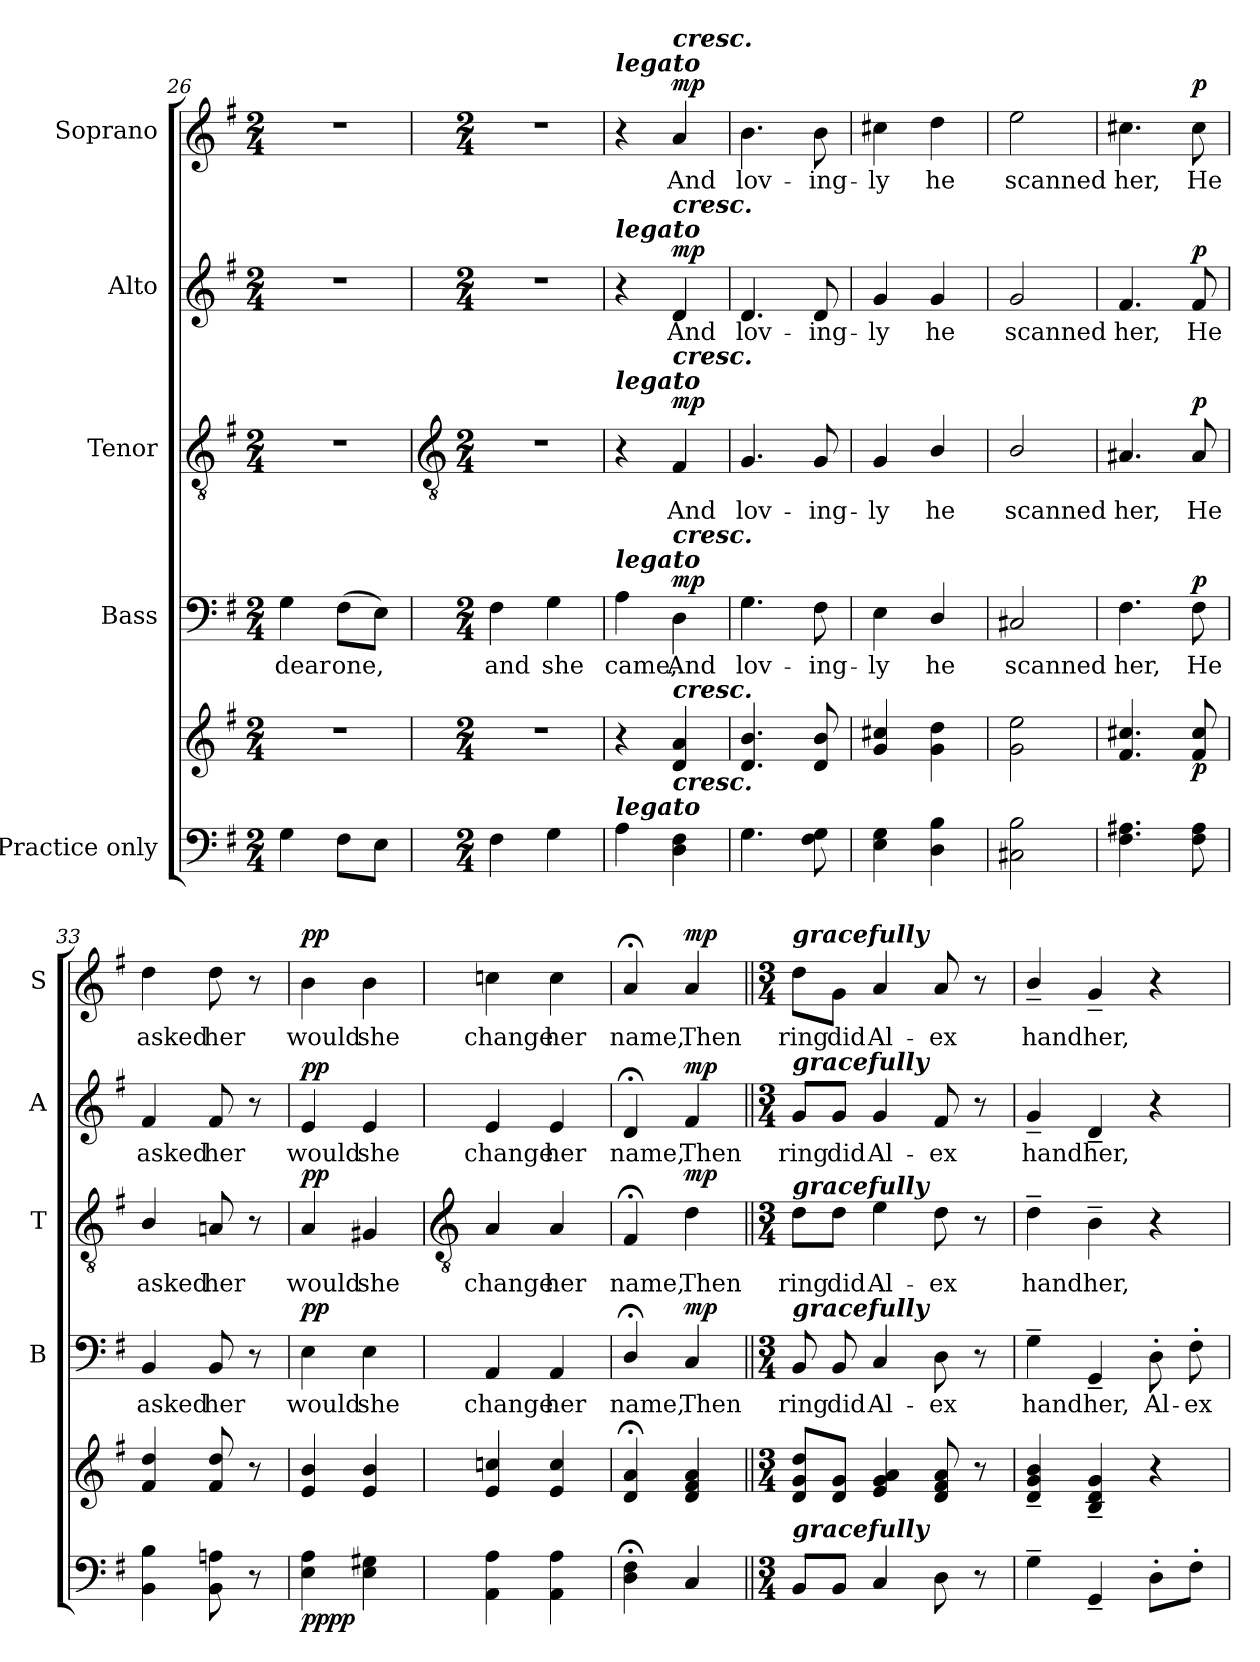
**kern	**kern	**dynam	**kern	**text	**dynam	**kern	**text	**dynam	**kern	**text	**dynam	**kern	**text	**dynam
*part5	*part5	*part5	*part4	*part4	*part4	*part3	*part3	*part3	*part2	*part2	*part2	*part1	*part1	*part1
*staff6	*staff5	*staff5/6	*staff4	*staff4	*staff4	*staff3	*staff3	*staff3	*staff2	*staff2	*staff2	*staff1	*staff1	*staff1
*I"Practice only	*	*	*I"Bass	*	*	*I"Tenor	*	*	*I"Alto	*	*	*I"Soprano	*	*
*	*	*	*I'B	*	*	*I'T	*	*	*I'A	*	*	*I'S	*	*
*clefF4	*clefG2	*	*clefF4	*	*	*clefGv2	*	*	*clefG2	*	*	*clefG2	*	*
*k[f#]	*k[f#]	*	*k[f#]	*	*	*k[f#]	*	*	*k[f#]	*	*	*k[f#]	*	*
*G:	*G:	*	*G:	*	*	*G:	*	*	*G:	*	*	*G:	*	*
*M2/4	*M2/4	*	*M2/4	*	*	*M2/4	*	*	*M2/4	*	*	*M2/4	*	*
=26	=26	=26	=26	=26	=26	=26	=26	=26	=26	=26	=26	=26	=26	=26
!	!LO:N:vis=1	!	!	!LO:LY:b	!	!LO:N:vis=1	!	!	!LO:N:vis=1	!	!	!LO:N:vis=1	!	!
4G	2r	.	4G	dear	.	2r	.	.	2r	.	.	2r	.	.
!	!	!	!	!LO:LY:b	!	!	!	!	!	!	!	!	!	!
8F#L	.	.	(>8F#L	one,	.	.	.	.	.	.	.	.	.	.
8EJ	.	.	8EJ)	.	.	.	.	.	.	.	.	.	.	.
!!LO:LB:g=z
=27	=27	=27	=27	=27	=27	=27	=27	=27	=27	=27	=27	=27	=27	=27
*	*	*	*	*	*	*clefGv2	*	*	*	*	*	*	*	*
*M2/4	*M2/4	*	*M2/4	*	*	*M2/4	*	*	*M2/4	*	*	*M2/4	*	*
!	!LO:N:vis=1	!	!	!LO:LY:b	!	!LO:N:vis=1	!	!	!LO:N:vis=1	!	!	!LO:N:vis=1	!	!
4F#	2r	.	4F#	and	.	2r	.	.	2r	.	.	2r	.	.
!	!	!	!	!LO:LY:b	!	!	!	!	!	!	!	!	!	!
4G	.	.	4G	she	.	.	.	.	.	.	.	.	.	.
=28	=28	=28	=28	=28	=28	=28	=28	=28	=28	=28	=28	=28	=28	=28
!	!	!	!	!	!	!	!	!	!	!	!	!LO:TX:a:Bi:t=legato	!	!
!	!	!	!	!	!	!	!	!	!LO:TX:a:Bi:t=legato	!	!	!	!	!
!	!	!	!	!	!	!LO:TX:a:Bi:t=legato	!	!	!	!	!	!	!	!
!	!	!	!LO:TX:a:Bi:t=legato	!	!	!	!	!	!	!	!	!	!	!
!LO:TX:a:Bi:t=legato	!	!	!	!	!	!	!	!	!	!	!	!	!	!
!	!	!	!	!LO:LY:b	!	!	!	!	!	!	!	!	!	!
4A	4r	.	4A	came,	.	4r	.	.	4r	.	.	4r	.	.
!	!	!	!	!	!	!	!	!	!	!	!	!LO:TX:a:Bi:t=cresc.	!	!
!	!	!	!	!	!	!	!	!	!LO:TX:a:Bi:t=cresc.	!	!	!	!	!
!	!	!	!	!	!	!LO:TX:a:Bi:t=cresc.	!	!	!	!	!	!	!	!
!	!	!	!LO:TX:a:Bi:t=cresc.	!	!	!	!	!	!	!	!	!	!	!
!	!LO:TX:a:Bi:t=cresc.	!	!	!	!	!	!	!	!	!	!	!	!	!
!LO:TX:a:Bi:t=cresc.	!	!	!	!	!	!	!	!	!	!	!	!	!	!
!	!	!LO:DY:b=2	!	!LO:LY:b	!	!	!LO:LY:b	!	!	!LO:LY:b	!	!	!LO:LY:b	!
!	!	!LO:DY:n=1:b	!	!	!LO:DY:b	!	!	!LO:DY:b	!	!	!LO:DY:b	!	!	!LO:DY:b
4D 4F#	4d 4a	mp mp	4D	And	mp	4F#	And	mp	4d	And	mp	4a	And	mp
=29	=29	=29	=29	=29	=29	=29	=29	=29	=29	=29	=29	=29	=29	=29
!	!	!	!	!LO:LY:b	!	!	!LO:LY:b	!	!	!LO:LY:b	!	!	!LO:LY:b	!
4.G	4.d 4.b	.	4.G	lov-	.	4.G	lov-	.	4.d	lov-	.	4.b	lov-	.
!	!	!	!	!LO:LY:b	!	!	!LO:LY:b	!	!	!LO:LY:b	!	!	!LO:LY:b	!
8F# 8G	8d 8b	.	8F#	-ing-	.	8G	-ing-	.	8d	-ing-	.	8b	-ing-	.
=30	=30	=30	=30	=30	=30	=30	=30	=30	=30	=30	=30	=30	=30	=30
!	!	!	!	!LO:LY:b	!	!	!LO:LY:b	!	!	!LO:LY:b	!	!	!LO:LY:b	!
4E 4G	4g 4cc#X	.	4E	-ly	.	4G	-ly	.	4g	-ly	.	4cc#X	-ly	.
!	!	!	!	!LO:LY:b	!	!	!LO:LY:b	!	!	!LO:LY:b	!	!	!LO:LY:b	!
4D\ 4B\	4g 4dd	.	4D/	he	.	4B/	he	.	4g	he	.	4dd	he	.
=31	=31	=31	=31	=31	=31	=31	=31	=31	=31	=31	=31	=31	=31	=31
!	!	!	!	!LO:LY:b	!	!	!LO:LY:b	!	!	!LO:LY:b	!	!	!LO:LY:b	!
2C#X 2B	2g 2ee	.	2C#X	scanned	.	2B/	scanned	.	2g	scanned	.	2ee	scanned	.
=32	=32	=32	=32	=32	=32	=32	=32	=32	=32	=32	=32	=32	=32	=32
!	!	!	!	!LO:LY:b	!	!	!LO:LY:b	!	!	!LO:LY:b	!	!	!LO:LY:b	!
4.F# 4.A#X	4.f# 4.cc#X	.	4.F#	her,	.	4.A#X	her,	.	4.f#	her,	.	4.cc#X	her,	.
!	!	!LO:DY:b	!	!LO:LY:b	!LO:DY:b	!	!LO:LY:b	!LO:DY:b	!	!LO:LY:b	!LO:DY:b	!	!LO:LY:b	!LO:DY:b
8F# 8A#	8f# 8cc#	p	8F#	He	p	8A#	He	p	8f#	He	p	8cc#	He	p
=33	=33	=33	=33	=33	=33	=33	=33	=33	=33	=33	=33	=33	=33	=33
!	!	!	!	!LO:LY:b	!	!	!LO:LY:b	!	!	!LO:LY:b	!	!	!LO:LY:b	!
4BB 4B	4f# 4dd	.	4BB	asked	.	4B/	asked	.	4f#	asked	.	4dd	asked	.
!	!	!	!	!LO:LY:b	!	!	!LO:LY:b	!	!	!LO:LY:b	!	!	!LO:LY:b	!
8BB 8An	8f# 8dd	.	8BB	her	.	8An	her	.	8f#	her	.	8dd	her	.
8r	8r	.	8r	.	.	8r	.	.	8r	.	.	8r	.	.
=34	=34	=34	=34	=34	=34	=34	=34	=34	=34	=34	=34	=34	=34	=34
!	!	!LO:DY:b=2	!	!LO:LY:b	!	!	!LO:LY:b	!	!	!LO:LY:b	!	!	!LO:LY:b	!
!	!	!LO:DY:n=1:b	!	!	!LO:DY:b	!	!	!LO:DY:b	!	!	!LO:DY:b	!	!	!LO:DY:b
4E 4A	4e 4b	pp pp	4E	would	pp	4A	would	pp	4e	would	pp	4b	would	pp
!	!	!	!	!LO:LY:b	!	!	!LO:LY:b	!	!	!LO:LY:b	!	!	!LO:LY:b	!
4E 4G#X	4e 4b	.	4E	she	.	4G#X	she	.	4e	she	.	4b	she	.
!!LO:LB:g=z
=35	=35	=35	=35	=35	=35	=35	=35	=35	=35	=35	=35	=35	=35	=35
*	*	*	*	*	*	*clefGv2	*	*	*	*	*	*	*	*
!	!	!	!	!LO:LY:b	!	!	!LO:LY:b	!	!	!LO:LY:b	!	!	!LO:LY:b	!
4AA 4A	4e 4ccn	.	4AA	change	.	4A	change	.	4e	change	.	4ccn	change	.
!	!	!	!	!LO:LY:b	!	!	!LO:LY:b	!	!	!LO:LY:b	!	!	!LO:LY:b	!
4AA 4A	4e 4cc	.	4AA	her	.	4A	her	.	4e	her	.	4cc	her	.
=36	=36	=36	=36	=36	=36	=36	=36	=36	=36	=36	=36	=36	=36	=36
!	!	!	!	!LO:LY:b	!	!	!LO:LY:b	!	!	!LO:LY:b	!	!	!LO:LY:b	!
4D\; 4F#\;	4d;< 4a;<	.	4D;</	name,	.	4F#;<	name,	.	4d;<	name,	.	4a;<	name,	.
!	!	!LO:DY:b=2	!	!LO:LY:b	!	!	!LO:LY:b	!	!	!LO:LY:b	!	!	!LO:LY:b	!
!	!	!LO:DY:n=1:b	!	!	!LO:DY:b	!	!	!LO:DY:b	!	!	!LO:DY:b	!	!	!LO:DY:b
4C	4d 4f# 4a	mp mp	4C	Then	mp	4d	Then	mp	4f#	Then	mp	4a	Then	mp
=37||	=37||	=37||	=37||	=37||	=37||	=37||	=37||	=37||	=37||	=37||	=37||	=37||	=37||	=37||
*M3/4	*M3/4	*	*M3/4	*	*	*M3/4	*	*	*M3/4	*	*	*M3/4	*	*
!	!	!	!	!	!	!	!	!	!	!	!	!LO:TX:a:Bi:t=gracefully	!	!
!	!	!	!	!	!	!	!	!	!LO:TX:a:Bi:t=gracefully	!	!	!	!	!
!	!	!	!	!	!	!LO:TX:a:Bi:t=gracefully	!	!	!	!	!	!	!	!
!	!	!	!LO:TX:a:Bi:t=gracefully	!	!	!	!	!	!	!	!	!	!	!
!LO:TX:a:Bi:t=gracefully	!	!	!	!	!	!	!	!	!	!	!	!	!	!
!	!	!	!	!LO:LY:b	!	!	!LO:LY:b	!	!	!LO:LY:b	!	!	!LO:LY:b	!
8BBL	8d 8g 8ddL	.	8BB	ring	.	8d\L	ring	.	8g/L	ring	.	8dd\L	ring	.
!	!	!	!	!LO:LY:b	!	!	!LO:LY:b	!	!	!LO:LY:b	!	!	!LO:LY:b	!
8BBJ	8d 8gJ	.	8BB	did	.	8d\J	did	.	8g/J	did	.	8g\J	did	.
!	!	!	!	!LO:LY:b	!	!	!LO:LY:b	!	!	!LO:LY:b	!	!	!LO:LY:b	!
4C	4e 4g 4a	.	4C	Al-	.	4e	Al-	.	4g	Al-	.	4a	Al-	.
!	!	!	!	!LO:LY:b	!	!	!LO:LY:b	!	!	!LO:LY:b	!	!	!LO:LY:b	!
8D	8d 8f# 8a	.	8D	-ex	.	8d	-ex	.	8f#	-ex	.	8a	-ex	.
8r	8r	.	8r	.	.	8r	.	.	8r	.	.	8r	.	.
=38	=38	=38	=38	=38	=38	=38	=38	=38	=38	=38	=38	=38	=38	=38
!	!	!	!	!LO:LY:b	!	!	!LO:LY:b	!	!	!LO:LY:b	!	!	!LO:LY:b	!
4G~	4d/~ 4g/~ 4b/~	.	4G~	hand	.	4d~\	hand	.	4g~/	hand	.	4b~/	hand	.
!	!	!	!	!LO:LY:b	!	!	!LO:LY:b	!	!	!LO:LY:b	!	!	!LO:LY:b	!
4GG~	4B~ 4d~ 4g~	.	4GG~	her,	.	4B~	her,	.	4d~	her,	.	4g~	her,	.
!	!	!	!	!LO:LY:b	!	!	!	!	!	!	!	!	!	!
8D'L	4r	.	8D'	Al-	.	4r	.	.	4r	.	.	4r	.	.
!	!	!	!	!LO:LY:b	!	!	!	!	!	!	!	!	!	!
8F#'J	.	.	8F#'	-ex-	.	.	.	.	.	.	.	.	.	.
=	=	=	=	=	=	=	=	=	=	=	=	=	=	=
*-	*-	*-	*-	*-	*-	*-	*-	*-	*-	*-	*-	*-	*-	*-
